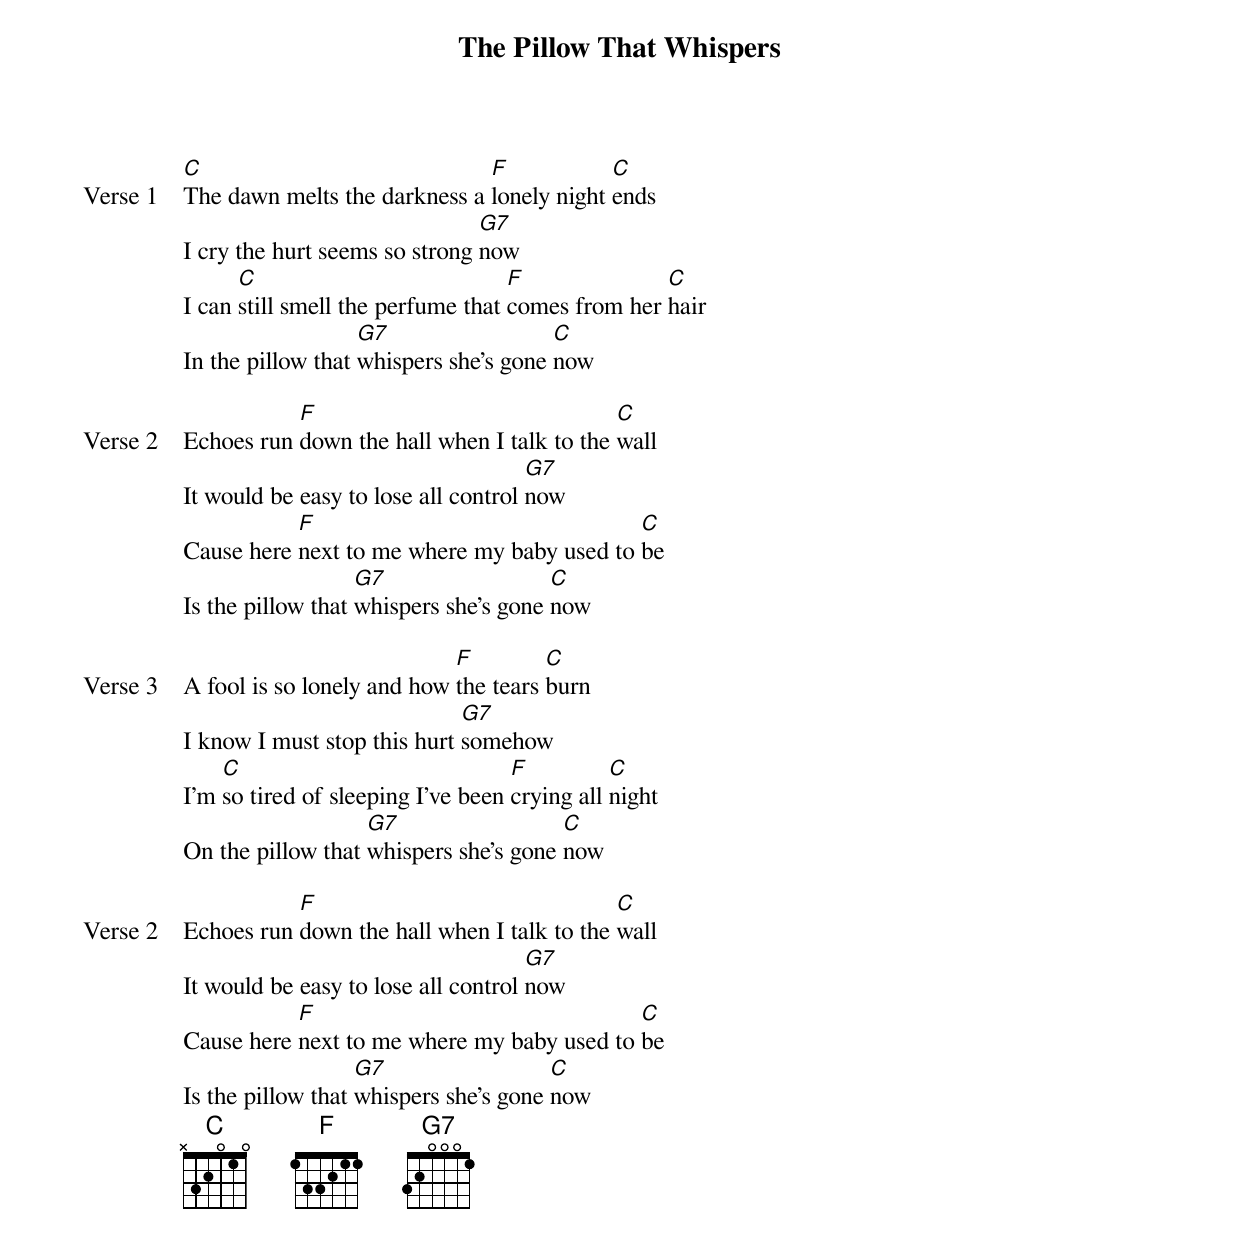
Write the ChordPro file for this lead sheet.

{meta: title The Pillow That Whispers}
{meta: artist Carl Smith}
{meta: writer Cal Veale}

{start_of_verse: Verse 1}
[C]The dawn melts the darkness a [F]lonely night [C]ends
I cry the hurt seems so strong [G7]now
I can [C]still smell the perfume that [F]comes from her [C]hair
In the pillow that [G7]whispers she's gone [C]now
{end_of_verse}

{start_of_verse: Verse 2}
Echoes run [F]down the hall when I talk to the [C]wall
It would be easy to lose all control [G7]now
Cause here [F]next to me where my baby used to [C]be
Is the pillow that [G7]whispers she's gone [C]now
{end_of_verse}

{start_of_verse: Verse 3}
A fool is so lonely and how [F]the tears [C]burn
I know I must stop this hurt [G7]somehow
I'm [C]so tired of sleeping I've been [F]crying all [C]night
On the pillow that [G7]whispers she's gone [C]now
{end_of_verse}

{start_of_verse: Verse 2}
Echoes run [F]down the hall when I talk to the [C]wall
It would be easy to lose all control [G7]now
Cause here [F]next to me where my baby used to [C]be
Is the pillow that [G7]whispers she's gone [C]now
{end_of_verse}
